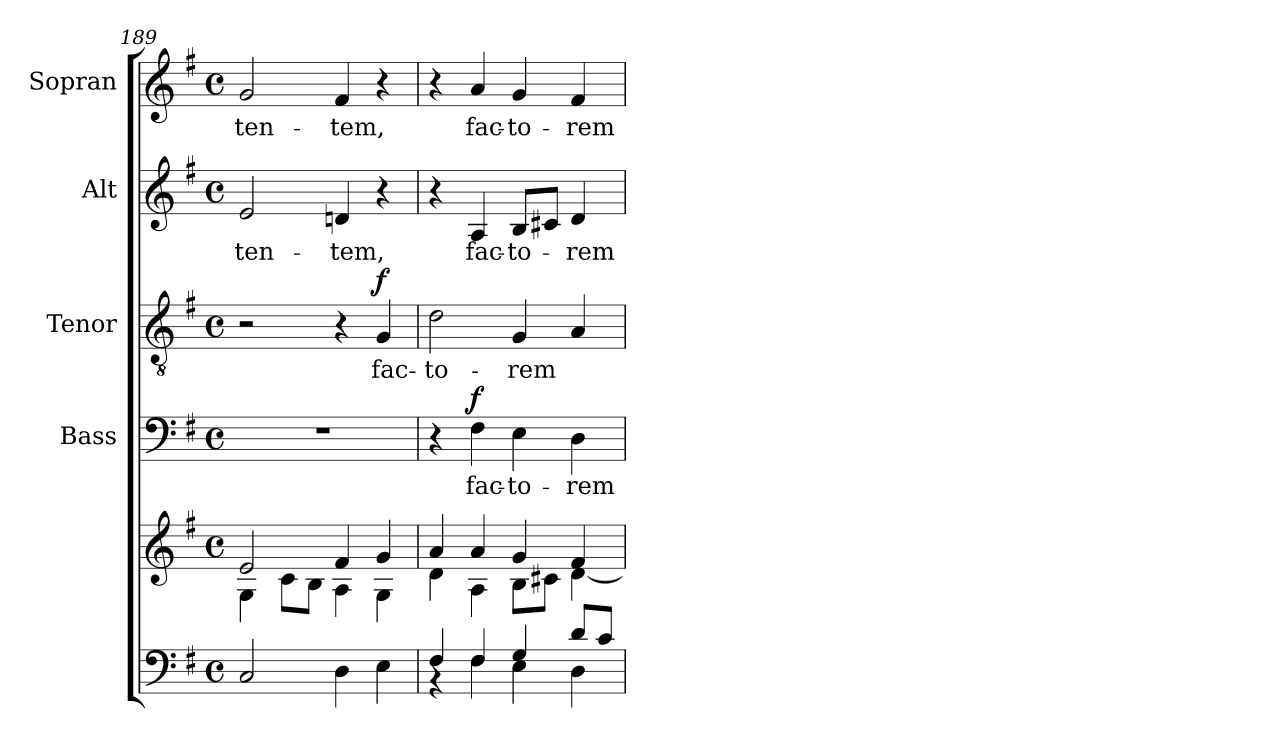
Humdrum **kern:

**kern	**kern	**kern	**text	**dynam	**kern	**text	**dynam	**kern	**text	**kern	**text
*part5	*part5	*part4	*part4	*part4	*part3	*part3	*part3	*part2	*part2	*part1	*part1
*staff6	*staff5	*staff4	*staff4	*staff4	*staff3	*staff3	*staff3	*staff2	*staff2	*staff1	*staff1
*	*	*I"Bass	*	*	*I"Tenor	*	*	*I"Alt	*	*I"Sopran	*
*	*	*I'B.	*	*	*I'T.	*	*	*I'A.	*	*I'S.	*
*clefF4	*clefG2	*clefF4	*	*	*clefGv2	*	*	*clefG2	*	*clefG2	*
*k[f#]	*k[f#]	*k[f#]	*	*	*k[f#]	*	*	*k[f#]	*	*k[f#]	*
*G:	*G:	*G:	*	*	*G:	*	*	*G:	*	*G:	*
*M4/4	*M4/4	*M4/4	*	*	*M4/4	*	*	*M4/4	*	*M4/4	*
*met(c)	*met(c)	*met(c)	*	*	*met(c)	*	*	*met(c)	*	*met(c)	*
=189	=189	=189	=189	=189	=189	=189	=189	=189	=189	=189	=189
*	*^	*	*	*	*	*	*	*	*	*	*
!	!	!	!	!	!	!	!	!	!	!LO:LY:b	!	!LO:LY:b
2C/	2e/	4G\	1r	.	.	2r	.	.	2e/	-ten-	2g/	-ten-
.	.	8c\L	.	.	.	.	.	.	.	.	.	.
.	.	8B\J	.	.	.	.	.	.	.	.	.	.
!	!	!	!	!	!	!	!	!	!	!LO:LY:b	!	!LO:LY:b
4D\	4f#/	4A\	.	.	.	4r	.	.	4dn/	-tem,	4f#/	-tem,
!	!	!	!	!	!	!	!LO:LY:b	!LO:DY:a	!	!	!	!
4E\	4g/	4G\	.	.	.	4G/	fac-	f	4r	.	4r	.
=190	=190	=190	=190	=190	=190	=190	=190	=190	=190	=190	=190	=190
*^	*	*	*	*	*	*	*	*	*	*	*	*
!	!	!	!	!	!	!	!	!LO:LY:b	!	!	!	!	!
4F#/	4rAA	4a/	4d\	4r	.	.	2d\	-to-	.	4r	.	4r	.
!	!	!	!	!	!LO:LY:b	!LO:DY:a	!	!	!	!	!LO:LY:b	!	!LO:LY:b
4F#/	4F#\	4a/	4A\	4F#\	fac-	f	.	.	.	4A/	fac-	4a/	fac-
!	!	!	!	!	!LO:LY:b	!	!	!LO:LY:b	!	!	!LO:LY:b	!	!LO:LY:b
4G/	4E\	4g/	8B\L	4E\	-to-	.	4G/	-rem	.	8B/L	-to-	4g/	-to-
.	.	.	8c#X\J	.	.	.	.	.	.	8c#X/J	.	.	.
!	!	!	!	!	!LO:LY:b	!	!	!	!	!	!LO:LY:b	!	!LO:LY:b
8d/L	4D\	4f#/	[<4d\	4D\	-rem	.	4A/	.	.	4d/	-rem	4f#/	-rem
8c/J	.	.	.	.	.	.	.	.	.	.	.	.	.
*v	*v	*	*	*	*	*	*	*	*	*	*	*	*
*	*v	*v	*	*	*	*	*	*	*	*	*	*
=	=	=	=	=	=	=	=	=	=	=	=
*-	*-	*-	*-	*-	*-	*-	*-	*-	*-	*-	*-
